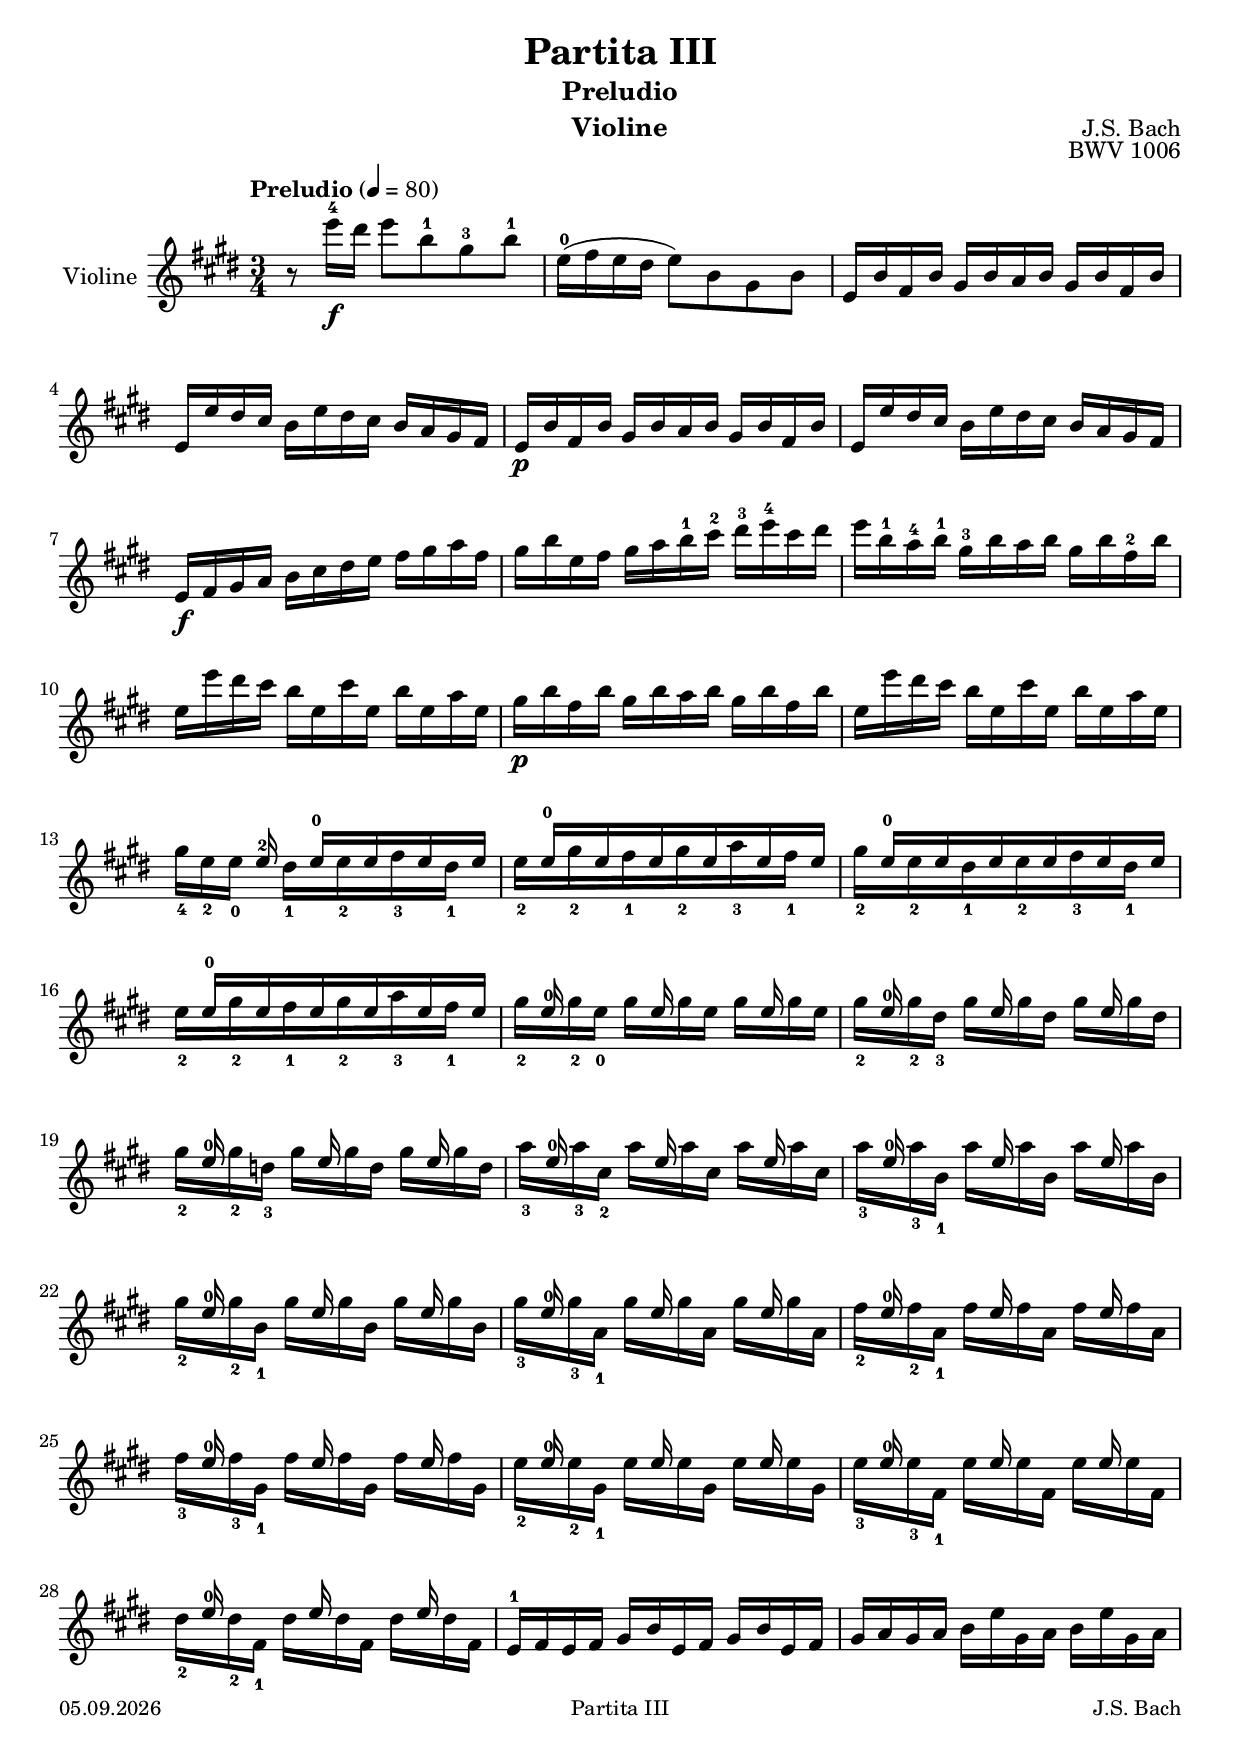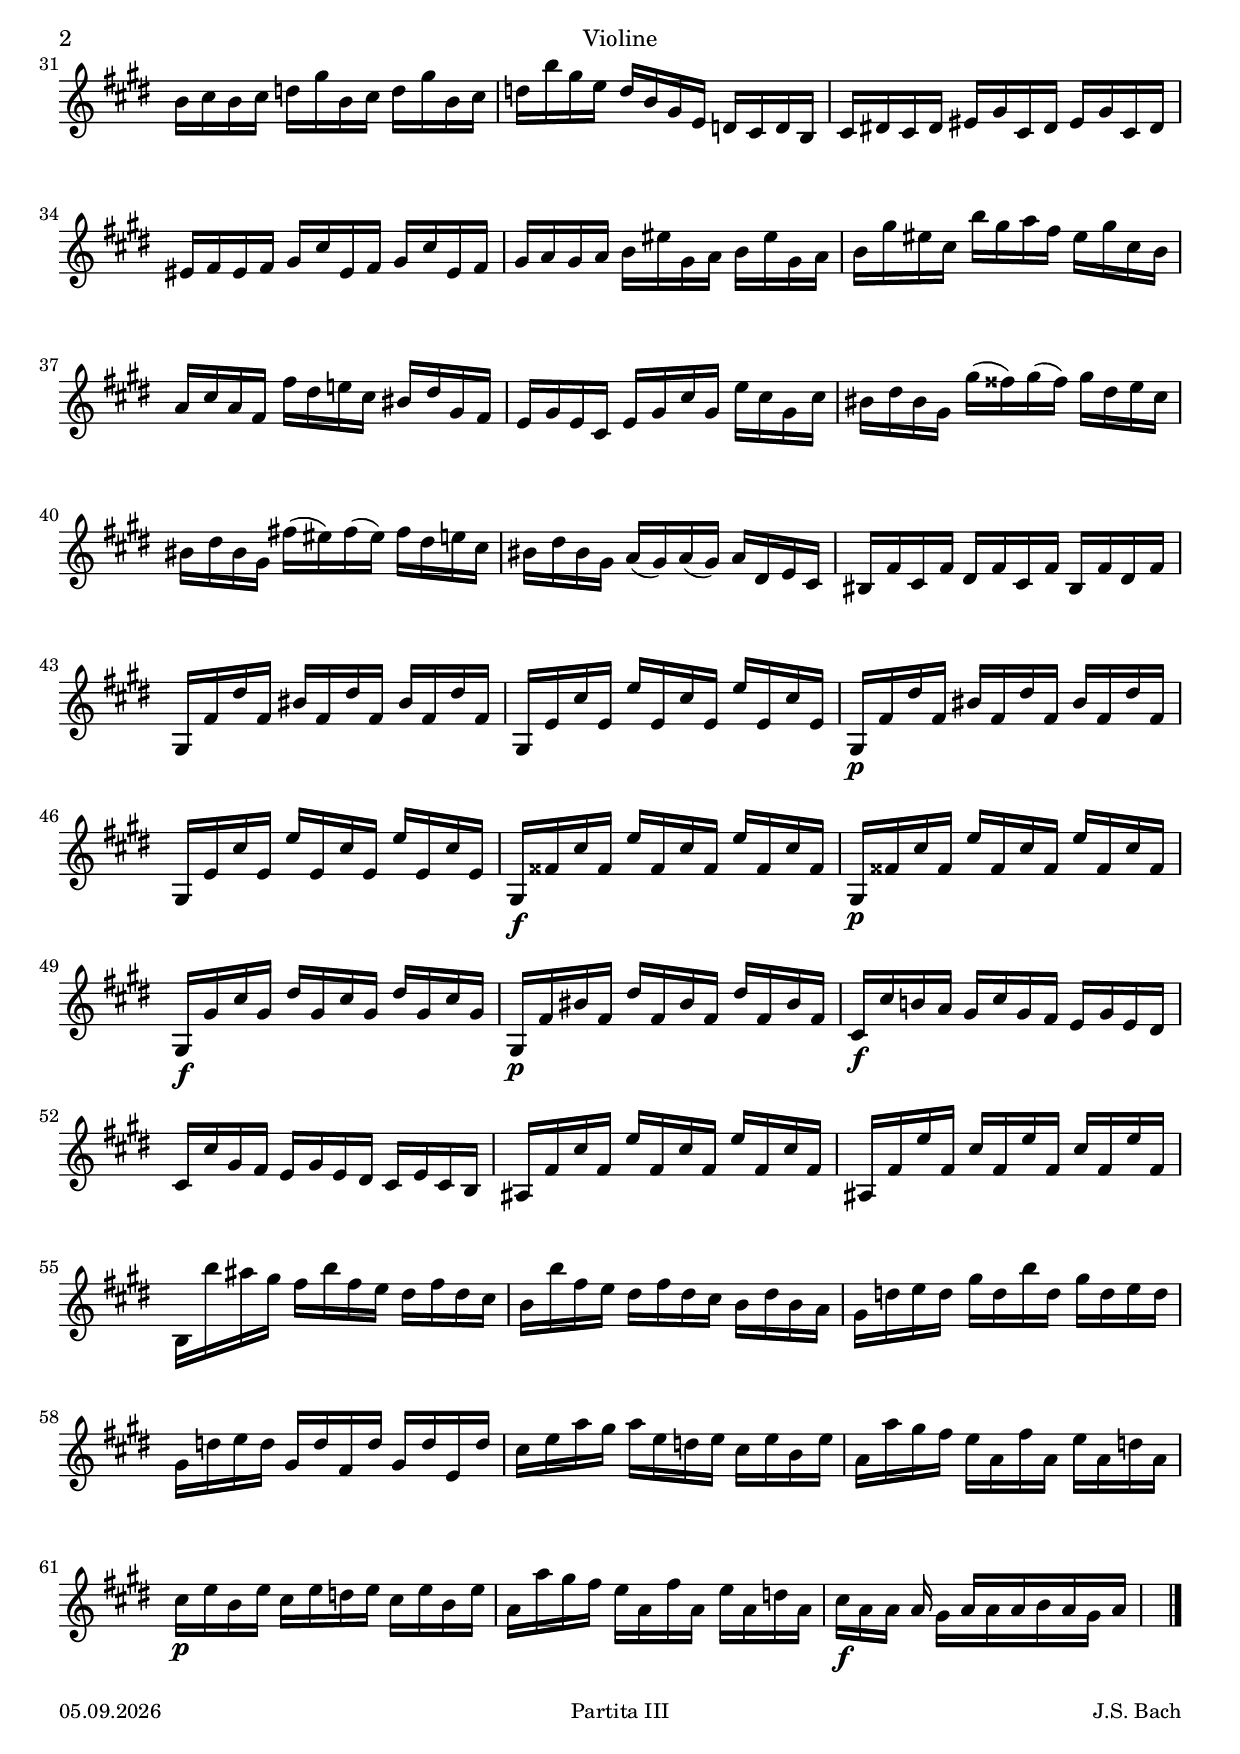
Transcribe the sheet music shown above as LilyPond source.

\version "2.18.2"

\version "2.18.2"

#(set-default-paper-size "a4")

header-title = "Partita III"
header-subtitle = "Preludio"
header-subsubtitle = ""
header-composer = "J.S. Bach"
header-opus = "BWV 1006"
header-updated = #(strftime "%d.%m.%Y" (localtime (current-time)))

\header {
  title = \header-title
  subtitle = \header-subtitle  
  subsubtitle = \header-subsubtitle
  composer = \header-composer  
  opus = \header-opus  
  instrument = ""  
}

\paper {
  oddFooterMarkup = \markup { \smaller 
    \fill-line {
      \left-align { \header-updated } 
      \center-align { \header-title }
      \right-align { \header-composer } 
    }
  }
  evenFooterMarkup = \oddFooterMarkup
}

\version "2.18.2"
\version "2.18.2"

#(set-default-paper-size "a4")

header-title = "Partita III"
header-subtitle = "Preludio"
header-subsubtitle = ""
header-composer = "J.S. Bach"
header-opus = "BWV 1006"
header-updated = #(strftime "%d.%m.%Y" (localtime (current-time)))

\header {
  title = \header-title
  subtitle = \header-subtitle  
  subsubtitle = \header-subsubtitle
  composer = \header-composer  
  opus = \header-opus  
  instrument = ""  
}

\paper {
  oddFooterMarkup = \markup { \smaller 
    \fill-line {
      \left-align { \header-updated } 
      \center-align { \header-title }
      \right-align { \header-composer } 
    }
  }
  evenFooterMarkup = \oddFooterMarkup
}


violin_I = { 
  \key e \major
  \tempo "Preludio" 4=80
  \time 4/4
  \numericTimeSignature
  \mergeDifferentlyHeadedOn
  \mergeDifferentlyDottedOn
  \clef "treble"    
  \relative g {
    R1*10 |    
    \bar "|."
  }  
}


\header {
  instrument = "Violine"
}

violin_I = { 
  \key e \major
  \tempo "Preludio" 4=80
  \time 3/4
  \numericTimeSignature
  \mergeDifferentlyHeadedOn
  \mergeDifferentlyDottedOn
  \clef "treble"    
  \relative e''' {
    r8 e16^4\f dis e8 b^1 gis^3 b^1 | e,16^0( fis e dis e8) b gis b | e,16 b' fis b gis b a b gis b fis b | \break
    e, e' dis cis b e dis cis b a gis fis | e\p b' fis b gis b a b gis b fis b | e, e' dis cis b e dis cis b a gis fis | \break
    e\f fis gis a b cis dis e fis gis a fis | gis b e, fis gis a b^1 cis^2 dis^3 e^4 cis dis | e b^1 a^4 b^1 gis^3 b a b gis b fis^2 b | \break
    e, e' dis cis b e, cis' e, b' e, a e | gis\p b fis b gis b a b gis b fis b | e, e' dis cis b e, cis' e, b' e, a e \break
    << { s s s e-2 s e-0[ s e s e s e ] } \\ { gis-4[ e-2 e-0] s dis-1[ s e-2 s fis-3 s dis-1] } >> |
    << { s e-0[ s e s e s e s e s e] } \\ { e-2[ s gis-2 s fis-1 s gis-2 s a-3 s fis-1] } >> |
    << { s e-0[ s e s e s e s e s e] } \\ { gis-2[ s e-2 s dis-1 s e-2 s fis-3 s dis-1 ] } >> | \break
    << { s e-0[ s e s e s e s e s e] } \\ { e-2[ s gis-2 s fis-1 s gis-2 s a-3 s fis-1] } >> |
    << { s e-0 s s s e s s s e s s } \\ { gis-2[ s gis-2 e-0] gis[ s gis e] gis[ s gis e] } >> |
    << { s e-0 s s s e s s s e s s } \\ { gis-2[ s gis-2 dis-3] gis[ s gis dis] gis[ s gis dis ] } >> | \break
    << { s e-0 s s s e s s s e s s } \\ { gis-2[ s gis-2 d-3 ] gis[ s gis d ] gis[ s gis d ] } >> |
    << { s e-0 s s s e s s s e s s } \\ { a-3[ s a-3 cis,-2 ] a'[ s a cis, ] a'[ s a cis, ] } >> | 
    << { s e-0 s s s e s s s e s s } \\ { a-3[ s a-3 b,-1 ] a'[ s a b, ] a'[ s a b, ] } >> | \break
    << { s e-0 s s s e s s s e s s } \\ { gis-2[ s gis-2 b,-1 ] gis'[ s gis b, ] gis'[ s gis b, ] } >> | 
    << { s e-0 s s s e s s s e s s } \\ { gis-3[ s gis-3 a,-1 ] gis'[ s gis a, ] gis'[ s gis a, ] } >> | 
    << { s e'-0 s s s e s s s e s s } \\ { fis-2[ s fis-2 a,-1 ] fis'[ s fis a, ] fis'[ s fis a, ] } >> | \break
    << { s e'-0 s s s e s s s e s s } \\ { fis-3[ s fis-3 gis,-1 ] fis'[ s fis gis, ] fis'[ s fis gis, ] } >> | 
    << { s e'-0 s s s e s s s e s s } \\ { e-2[ s e-2 gis,-1 ] e'[ s e gis, ] e'[ s e gis, ] } >> | 
    << { s e'-0 s s s e s s s e s s } \\ { e[-3 s e-3 fis,-1 ] e'[ s e fis, ] e'[ s e fis, ] } >> | \break
    << { s e'-0 s s s e s s s e s s } \\ { dis-2[ s dis-2 fis,-1 ] dis'[ s dis fis, ] dis'[ s dis fis, ] } >> |
    e^1 fis e fis gis b e, fis gis b e, fis | gis a gis a b e gis, a b e gis, a | \pageBreak 
    
    b cis b cis d gis b, cis d gis b, cis | 
    d b' gis e d b gis e d cis d b | 
    cis dis! cis dis eis gis cis, dis eis gis cis, dis | \break
    
    eis fis eis fis gis cis eis, fis gis cis eis, fis | 
    gis a gis a b eis gis, a b eis gis, a | 
    b gis' eis cis b' gis a fis eis gis cis, b | \break
    
    a cis a fis fis' dis e! cis bis dis gis, fis | 
    e gis e cis e gis cis gis e' cis gis cis | 
    bis dis bis gis  gis'( fisis) gis( fisis) gis dis e cis | \break
    
    bis dis bis gis fis'!( eis) fis( eis) fis dis e! cis | 
    bis dis bis gis a( gis) a( gis) a dis, e cis | 
    bis fis' cis fis dis fis cis fis bis, fis' dis fis | \break
    
    gis, fis' dis' fis, bis fis dis' fis, bis fis dis' fis, | 
    gis, e' cis' e, e' e, cis' e, e' e, cis' e, | \noBreak 
    gis,\p fis' dis' fis, bis fis dis' fis, bis fis dis' fis, | \break
    
    gis, e' cis' e, e' e, cis' e, e' e, cis' e, |
    gis,\f fisis' cis' fisis, e' fisis, cis' fisis, e' fisis, cis' fisis, |
    gis,\p fisis' cis' fisis, e' fisis, cis' fisis, e' fisis, cis' fisis, | \break
    
    gis,\f gis' cis gis dis' gis, cis gis dis' gis, cis gis |
    gis,\p fis' bis fis dis' fis, bis fis dis' fis, bis fis |
    cis\f cis' b! a gis cis gis fis e gis e dis | \break
    
    cis cis' gis fis e gis e dis cis e cis b |
    ais fis' cis' fis, e' fis, cis' fis, e' fis, cis' fis, |
    ais, fis' e' fis, cis' fis, e' fis, cis' fis, e' fis, | \break
    
    b, b'' ais gis fis b fis e dis fis dis cis |
    b b' fis e dis fis dis cis b dis b a |
    gis d' e d gis d b' d, gis d e d | \break
    
    gis, d' e d gis, d' fis, d' gis, d' e, d' |
    cis e a gis a e d  e cis e b e |
    a, a' gis fis e a, fis' a, e' a, d a | \break
    
    cis\p e b e cis e d e cis e b e |
    a, a' gis fis e a, fis' a, e' a, d a |
    << { s s s a s a[ s a s a s a s ] } \\ { cis\f[ a a] s gis[ s a s b s gis s] } >> \pageBreak
    
    \bar "|."
  }  
}


\score {
  <<
    \new Staff \with { instrumentName = "Violine" shortInstrumentName = "" } { \violin_I  }
  >>
  \layout {
    indent = 1.5\cm
    short-indent = 0\cm
  }
}
